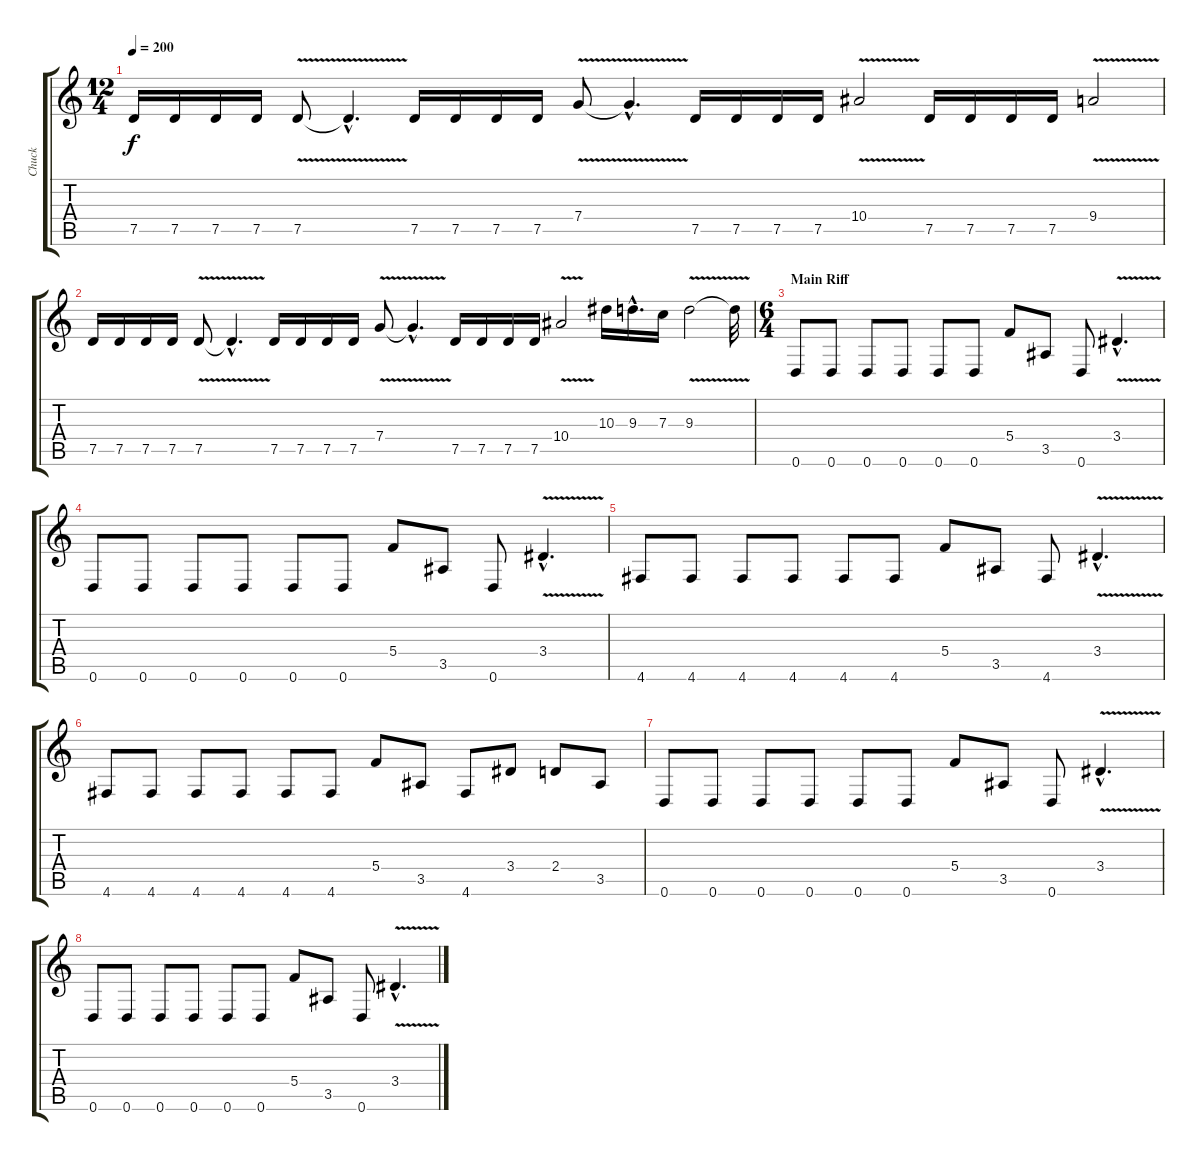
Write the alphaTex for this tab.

\track ("Chuck" "Chuck") {instrument distortionguitar}
\staff {score tabs}
\tuning (D4 A3 F3 C3 G2 D2) {hide}
\ts (12 4)
\tempo 200
\clef g2
\ks c
7.5.16{dy f} 7.5.16 7.5.16 7.5.16 7.5{v}.8 7.5{hac t}.4{d} 7.5.16 7.5.16 7.5.16 7.5.16 7.4{v}.8 7.4{hac t}.4{d} 7.5.16 7.5.16 7.5.16 7.5.16 10.4{v}.2 7.5.16 7.5.16 7.5.16 7.5.16 9.4{v}.2 |
7.5.16 7.5.16 7.5.16 7.5.16 7.5{v}.8 7.5{hac t}.4{d} 7.5.16 7.5.16 7.5.16 7.5.16 7.4{v}.8 7.4{hac t}.4{d} 7.5.16 7.5.16 7.5.16 7.5.16 10.4{v}.2 10.3.16 9.3{hac}.16{d} 7.3.16 9.3{v}.2 9.3{t}.32 |
\ts (6 4)
\section ("" "Main Riff")
0.6.8 0.6.8 0.6.8 0.6.8 0.6.8 0.6.8 5.4.8 3.5.8 0.6.8 3.4{v hac}.4{d} |
0.6.8 0.6.8 0.6.8 0.6.8 0.6.8 0.6.8 5.4.8 3.5.8 0.6.8 3.4{v hac}.4{d} |
4.6.8 4.6.8 4.6.8 4.6.8 4.6.8 4.6.8 5.4.8 3.5.8 4.6.8 3.4{v hac}.4{d} |
4.6.8 4.6.8 4.6.8 4.6.8 4.6.8 4.6.8 5.4.8 3.5.8 4.6.8 3.4.8 2.4.8 3.5.8 |
0.6.8 0.6.8 0.6.8 0.6.8 0.6.8 0.6.8 5.4.8 3.5.8 0.6.8 3.4{v hac}.4{d} |
0.6.8 0.6.8 0.6.8 0.6.8 0.6.8 0.6.8 5.4.8 3.5.8 0.6.8 3.4{v hac}.4{d}
